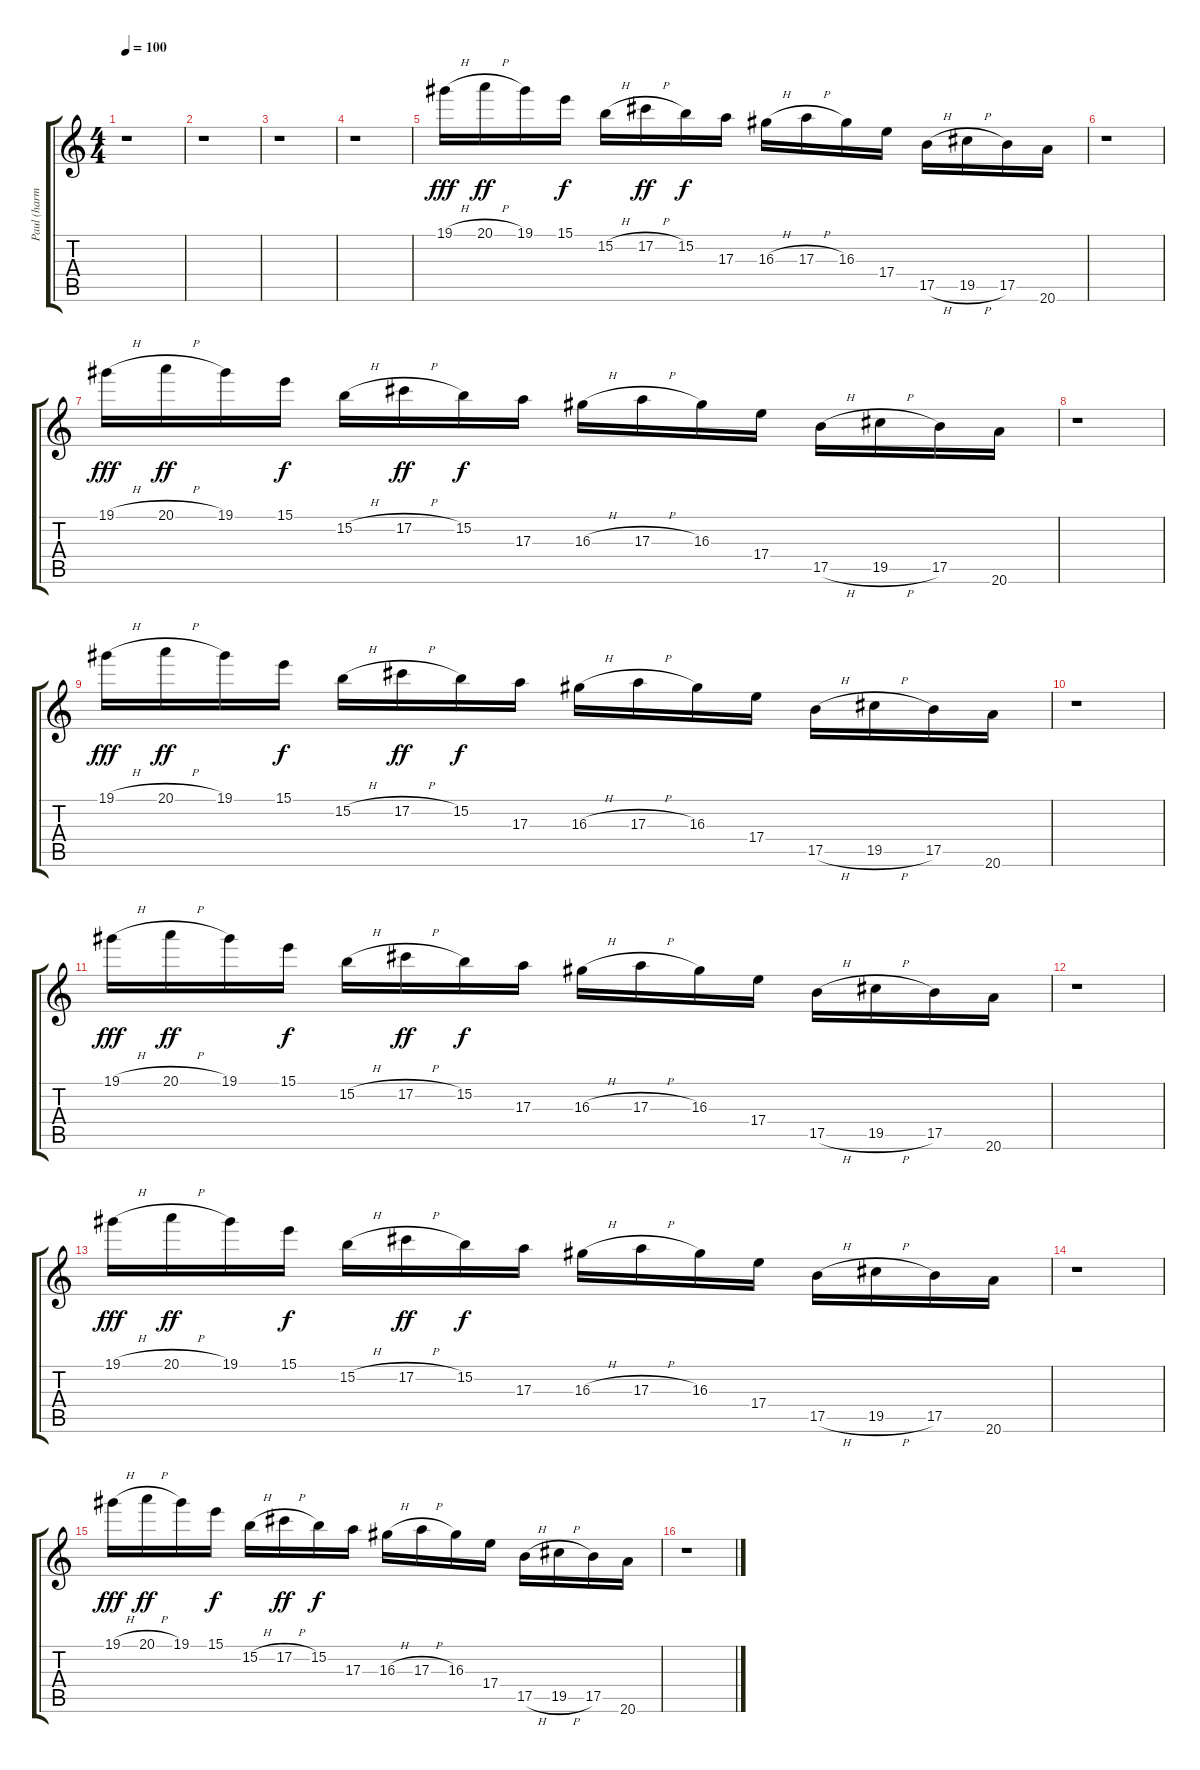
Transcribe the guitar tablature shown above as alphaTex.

\track ("Paul (harmony)" "Paul (harm") {instrument distortionguitar}
\staff {score tabs}
\tuning (Db4 Ab3 E3 B2 Gb2 Db2) {hide}
\ts (4 4)
\tempo 100
\clef g2
\ks c
r.1{dy f} |
r.1 |
r.1 |
r.1 |
19.1{h}.16{dy fff volume 15} 20.1{h}.16{dy ff} 19.1.16 15.1.16{dy f} 15.2{h}.16 17.2{h}.16{dy ff} 15.2.16{dy f} 17.3.16 16.3{h}.16 17.3{h}.16 16.3.16 17.4.16 17.5{h}.16 19.5{h}.16 17.5.16 20.6.16 |
r.1 |
19.1{h}.16{dy fff} 20.1{h}.16{dy ff} 19.1.16 15.1.16{dy f} 15.2{h}.16 17.2{h}.16{dy ff} 15.2.16{dy f} 17.3.16 16.3{h}.16 17.3{h}.16 16.3.16 17.4.16 17.5{h}.16 19.5{h}.16 17.5.16 20.6.16 |
r.1 |
19.1{h}.16{dy fff} 20.1{h}.16{dy ff} 19.1.16 15.1.16{dy f} 15.2{h}.16 17.2{h}.16{dy ff} 15.2.16{dy f} 17.3.16 16.3{h}.16 17.3{h}.16 16.3.16 17.4.16 17.5{h}.16 19.5{h}.16 17.5.16 20.6.16 |
r.1 |
19.1{h}.16{dy fff} 20.1{h}.16{dy ff} 19.1.16 15.1.16{dy f} 15.2{h}.16 17.2{h}.16{dy ff} 15.2.16{dy f} 17.3.16 16.3{h}.16 17.3{h}.16 16.3.16 17.4.16 17.5{h}.16 19.5{h}.16 17.5.16 20.6.16 |
r.1 |
19.1{h}.16{dy fff} 20.1{h}.16{dy ff} 19.1.16 15.1.16{dy f} 15.2{h}.16 17.2{h}.16{dy ff} 15.2.16{dy f} 17.3.16 16.3{h}.16 17.3{h}.16 16.3.16 17.4.16 17.5{h}.16 19.5{h}.16 17.5.16 20.6.16 |
r.1 |
19.1{h}.16{dy fff} 20.1{h}.16{dy ff} 19.1.16 15.1.16{dy f} 15.2{h}.16 17.2{h}.16{dy ff} 15.2.16{dy f} 17.3.16 16.3{h}.16 17.3{h}.16 16.3.16 17.4.16 17.5{h}.16 19.5{h}.16 17.5.16 20.6.16 |
r.1
